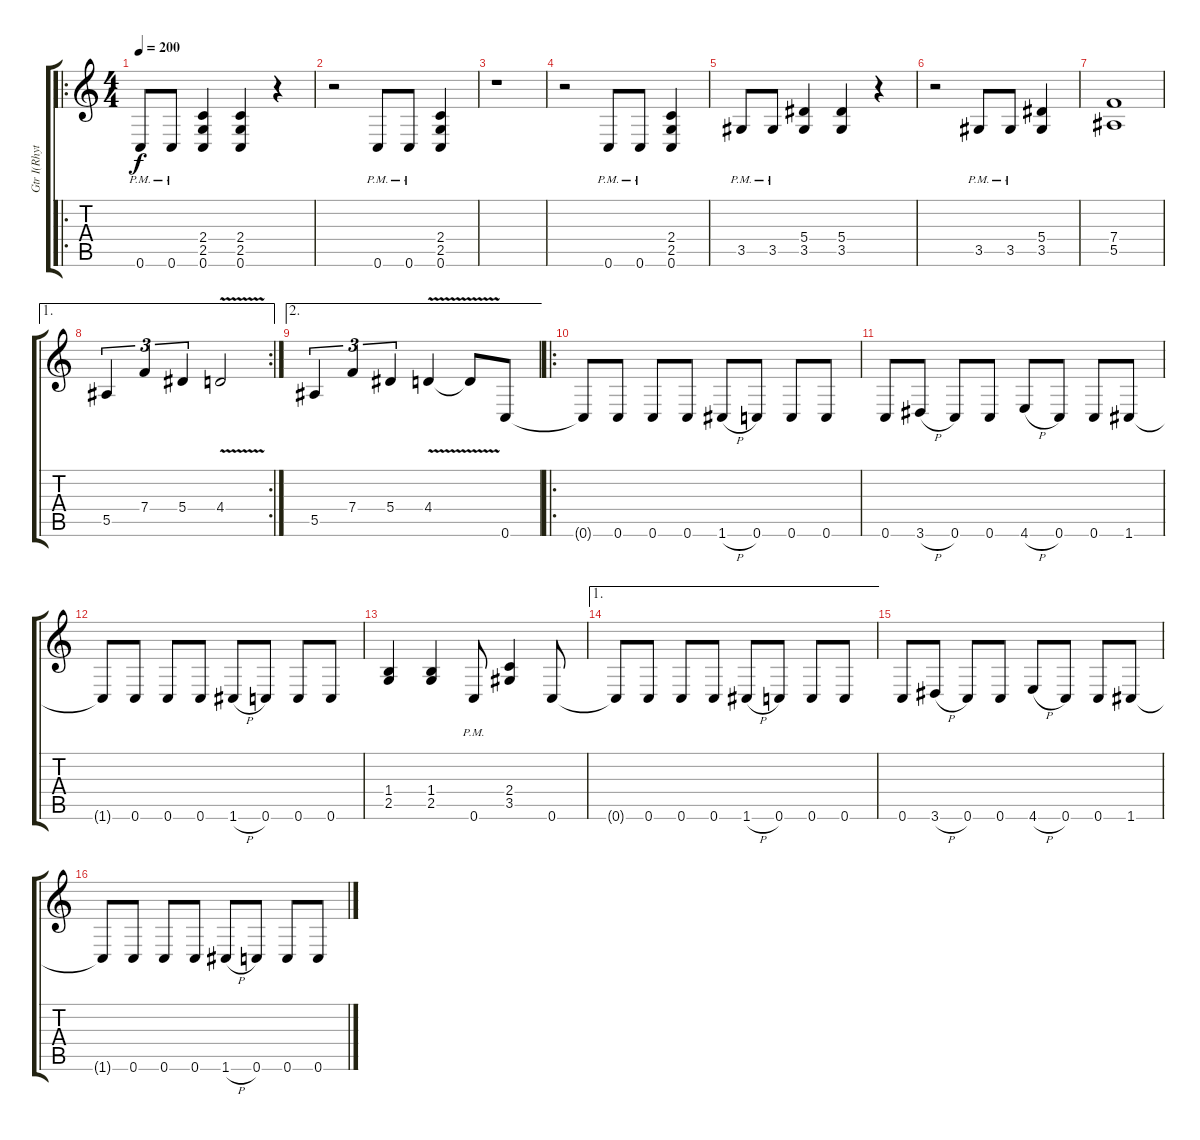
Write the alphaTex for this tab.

\track ("Gtr I(Rhythm)" "Gtr I(Rhyt") {instrument distortionguitar}
\staff {score tabs}
\tuning (C4 G3 Eb3 Bb2 F2 C2) {hide}
\ro
\ts (4 4)
\tempo 200
\clef g2
\ks c
0.6{pm}.8{dy f} 0.6{pm}.8 (2.4 2.5 0.6).4 (2.4 2.5 0.6).4 r.4 |
r.2 0.6{pm}.8 0.6{pm}.8 (2.4 2.5 0.6).4 |
r.1 |
r.2 0.6{pm}.8 0.6{pm}.8 (2.4 2.5 0.6).4 |
3.5{pm}.8 3.5{pm}.8 (5.4 3.5).4 (5.4 3.5).4 r.4 |
r.2 3.5{pm}.8 3.5{pm}.8 (5.4 3.5).4 |
(7.4 5.5).1 |
\ae 1
\rc 2
5.5.4{tu (3 2)} 7.4.4{tu (3 2)} 5.4.4{tu (3 2)} 4.4{v}.2 |
\ae 2
5.5.4{tu (3 2)} 7.4.4{tu (3 2)} 5.4.4{tu (3 2)} 4.4{v}.4 4.4{t}.8 0.6.8 |
\ro
0.6{t}.8 0.6.8 0.6.8 0.6.8 1.6{h}.8 0.6.8 0.6.8 0.6.8 |
0.6.8 3.6{h}.8 0.6.8 0.6.8 4.6{h}.8 0.6.8 0.6.8 1.6.8 |
1.6{t}.8 0.6.8 0.6.8 0.6.8 1.6{h}.8 0.6.8 0.6.8 0.6.8 |
(1.4 2.5).4 (1.4 2.5).4 0.6{pm}.8 (2.4 3.5).4 0.6.8 |
\ae 1
0.6{t}.8 0.6.8 0.6.8 0.6.8 1.6{h}.8 0.6.8 0.6.8 0.6.8 |
0.6.8 3.6{h}.8 0.6.8 0.6.8 4.6{h}.8 0.6.8 0.6.8 1.6.8 |
1.6{t}.8 0.6.8 0.6.8 0.6.8 1.6{h}.8 0.6.8 0.6.8 0.6.8
